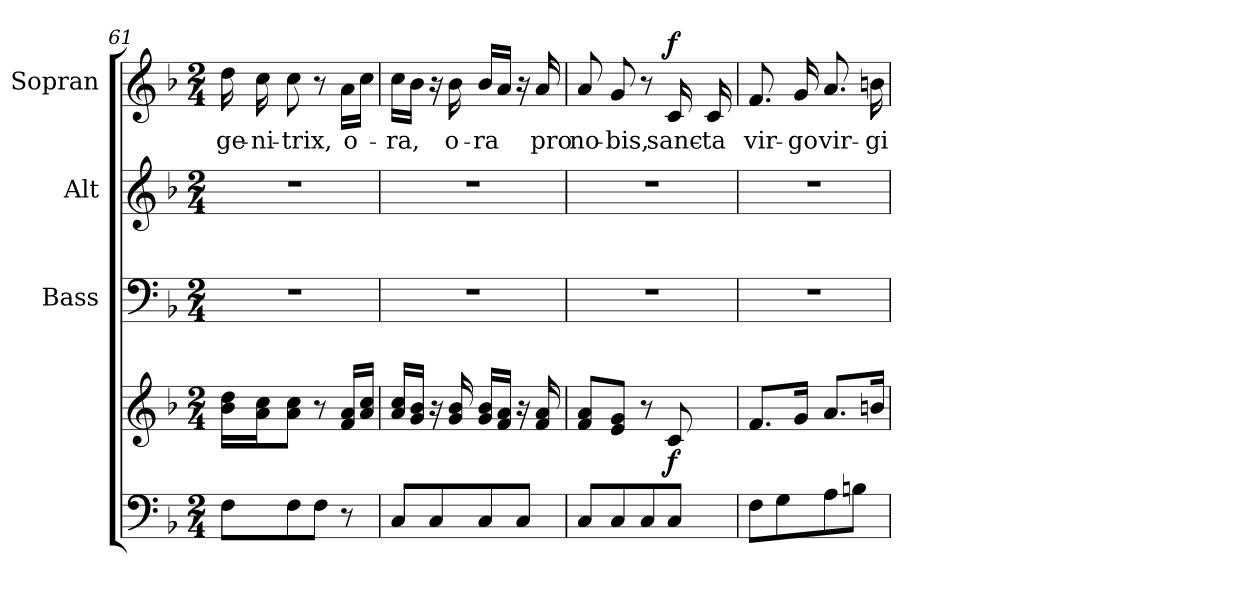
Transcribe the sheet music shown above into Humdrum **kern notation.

**kern	**kern	**dynam	**kern	**kern	**kern	**text	**dynam
*part4	*part4	*part4	*part3	*part2	*part1	*part1	*part1
*staff5	*staff4	*staff4/5	*staff3	*staff2	*staff1	*staff1	*staff1
*	*	*	*I"Bass	*I"Alt	*I"Sopran	*	*
*	*	*	*I'B.	*I'A.	*I'S.	*	*
*clefF4	*clefG2	*	*clefF4	*clefG2	*clefG2	*	*
*k[b-]	*k[b-]	*	*k[b-]	*k[b-]	*k[b-]	*	*
*F:	*F:	*	*F:	*F:	*F:	*	*
*M2/4	*M2/4	*	*M2/4	*M2/4	*M2/4	*	*
=61	=61	=61	=61	=61	=61	=61	=61
!	!	!	!	!	!	!LO:LY:b	!
8F\L	16b-\ 16dd\LL	.	2r	2r	16dd\	ge-	.
!	!	!	!	!	!	!LO:LY:b	!
.	16a\ 16cc\J	.	.	.	16cc\	-ni-	.
!	!	!	!	!	!	!LO:LY:b	!
8F\	8a\ 8cc\J	.	.	.	8cc\	-trix,	.
8F\J	8r	.	.	.	8r	.	.
!	!	!	!	!	!	!LO:LY:b	!
8r	16f/ 16a/LL	.	.	.	16a\LL	o-	.
.	16a/ 16cc/JJ	.	.	.	16cc\JJ	.	.
=62	=62	=62	=62	=62	=62	=62	=62
!	!	!	!	!	!	!LO:LY:b	!
8C/L	16a/ 16cc/LL	.	2r	2r	16cc\LL	-ra,	.
.	16g/ 16b-/JJ	.	.	.	16b-\JJ	.	.
8C/	16r	.	.	.	16r	.	.
!	!	!	!	!	!	!LO:LY:b	!
.	16g/ 16b-/	.	.	.	16b-\	o-	.
!	!	!	!	!	!	!LO:LY:b	!
8C/	16g/ 16b-/LL	.	.	.	16b-/LL	-ra	.
.	16f/ 16a/JJ	.	.	.	16a/JJ	.	.
8C/J	16r	.	.	.	16r	.	.
!	!	!	!	!	!	!LO:LY:b	!
.	16f/ 16a/	.	.	.	16a/	pro	.
=63	=63	=63	=63	=63	=63	=63	=63
!	!	!	!	!	!	!LO:LY:b	!
8C/L	8f/ 8a/L	.	2r	2r	8a/	no-	.
!	!	!	!	!	!	!LO:LY:b	!
8C/	8e/ 8g/J	.	.	.	8g/	-bis,	.
8C/	8r	.	.	.	8r	.	.
!	!	!LO:DY:b	!	!	!	!LO:LY:b	!LO:DY:a
8C/J	8c/	f	.	.	16c/	sanc-	f
!	!	!	!	!	!	!LO:LY:b	!
.	.	.	.	.	16c/	-ta	.
!!LO:PB:g=z
=64	=64	=64	=64	=64	=64	=64	=64
!	!	!	!	!	!	!LO:LY:b	!
8F\L	8.f/L	.	2r	2r	8.f/	vir-	.
8G\	.	.	.	.	.	.	.
!	!	!	!	!	!	!LO:LY:b	!
.	16g/Jk	.	.	.	16g/	-go	.
!	!	!	!	!	!	!LO:LY:b	!
8A\	8.a/L	.	.	.	8.a/	vir-	.
8Bn\J	.	.	.	.	.	.	.
!	!	!	!	!	!	!LO:LY:b	!
.	16bn/Jk	.	.	.	16bn\	-gi-	.
=	=	=	=	=	=	=	=
*-	*-	*-	*-	*-	*-	*-	*-
